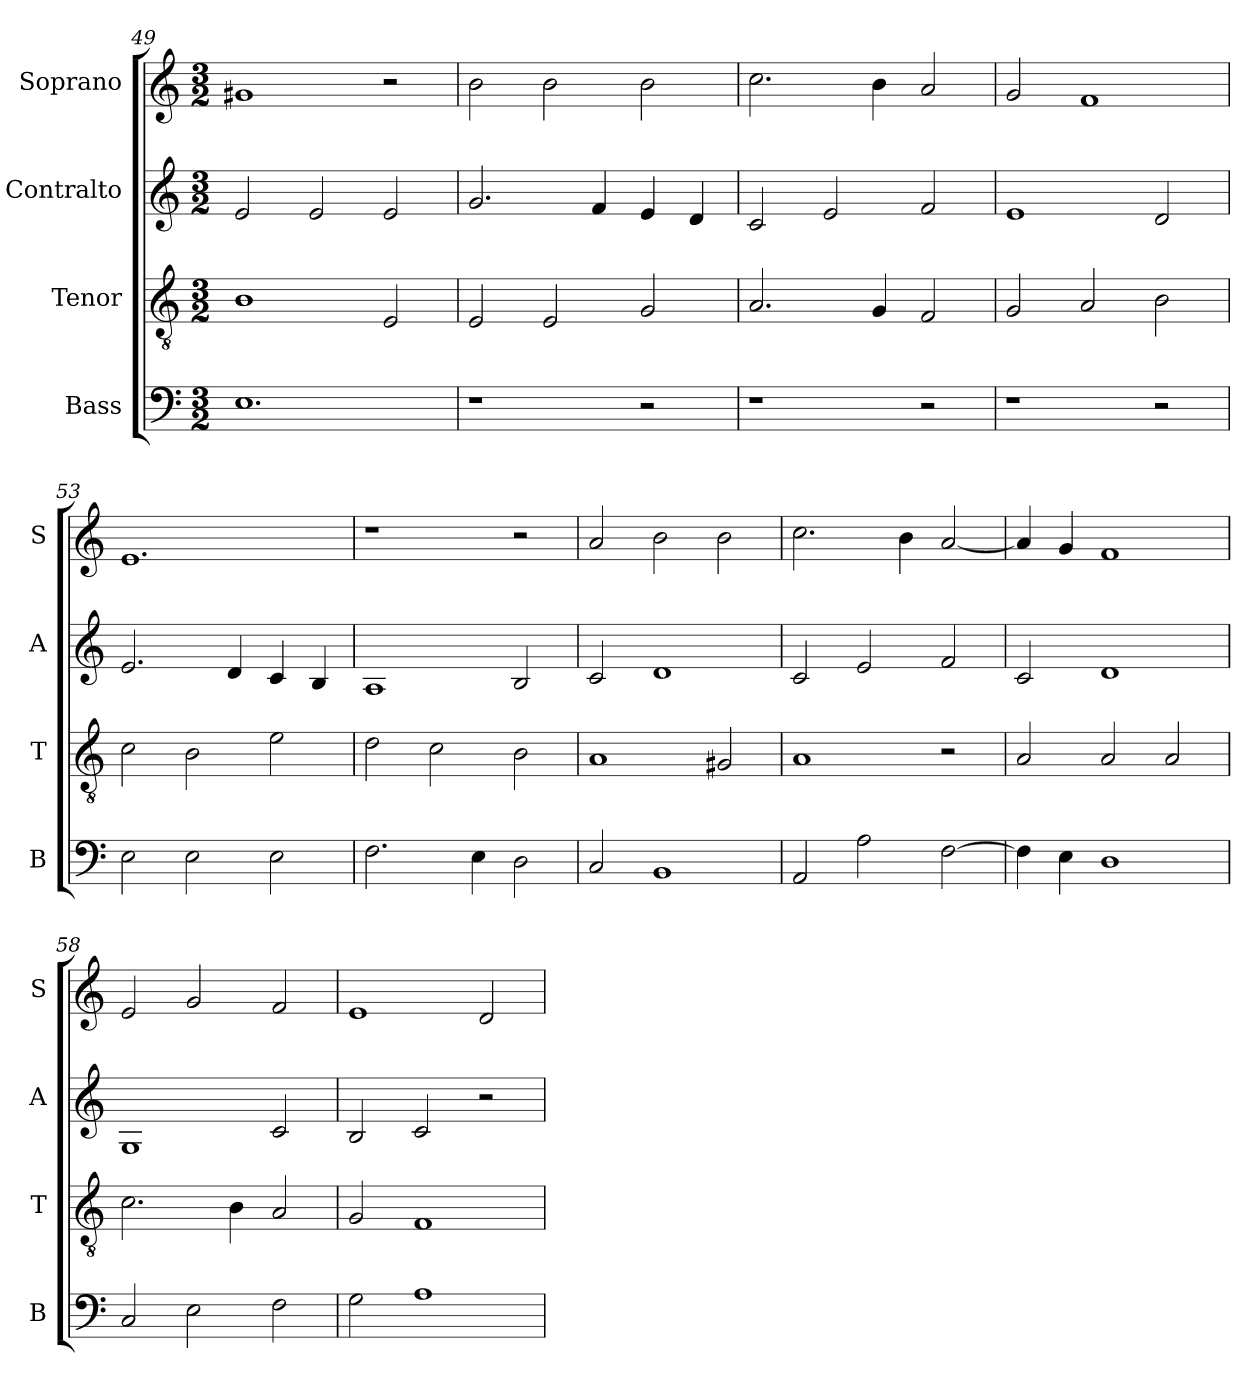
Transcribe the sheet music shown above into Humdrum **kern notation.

**kern	**kern	**kern	**kern
*part4	*part3	*part2	*part1
*staff4	*staff3	*staff2	*staff1
*I"Bass	*I"Tenor	*I"Contralto	*I"Soprano
*I'B	*I'T	*I'A	*I'S
*clefF4	*clefGv2	*clefG2	*clefG2
*k[]	*k[]	*k[]	*k[]
*A:aeo	*A:aeo	*A:aeo	*A:aeo
*M3/2	*M3/2	*M3/2	*M3/2
=49	=49	=49	=49
1.E	1B	2e	1g#X
.	.	2e	.
.	2E	2e	2r
=50	=50	=50	=50
1r	2E	2.g	2b
.	2E	.	2b
.	.	4f	.
2r	2G	4e	2b
.	.	4d	.
=51	=51	=51	=51
1r	2.A	2c	2.cc
.	.	2e	.
.	4G	.	4b
2r	2F	2f	2a
=52	=52	=52	=52
1r	2G	1e	2g
.	2A	.	1f
2r	2B	2d	.
=53	=53	=53	=53
2E	2c	2.e	1.e
2E	2B	.	.
.	.	4d	.
2E	2e	4c	.
.	.	4B	.
=54	=54	=54	=54
2.F	2d	1A	1r
.	2c	.	.
4E	.	.	.
2D	2B	2B	2r
=55	=55	=55	=55
2C	1A	2c	2a
1BB	.	1d	2b
.	2G#X	.	2b
=56	=56	=56	=56
2AA	1A	2c	2.cc
2A	.	2e	.
.	.	.	4b
[2F	2r	2f	[2a
=57	=57	=57	=57
4F]	2A	2c	4a]
4E	.	.	4g
1D	2A	1d	1f
.	2A	.	.
=58	=58	=58	=58
2C	2.c	1G	2e
2E	.	.	2g
.	4B	.	.
2F	2A	2c	2f
=59	=59	=59	=59
2G	2G	2B	1e
1A	1F	2c	.
.	.	2r	2d
=	=	=	=
*-	*-	*-	*-
